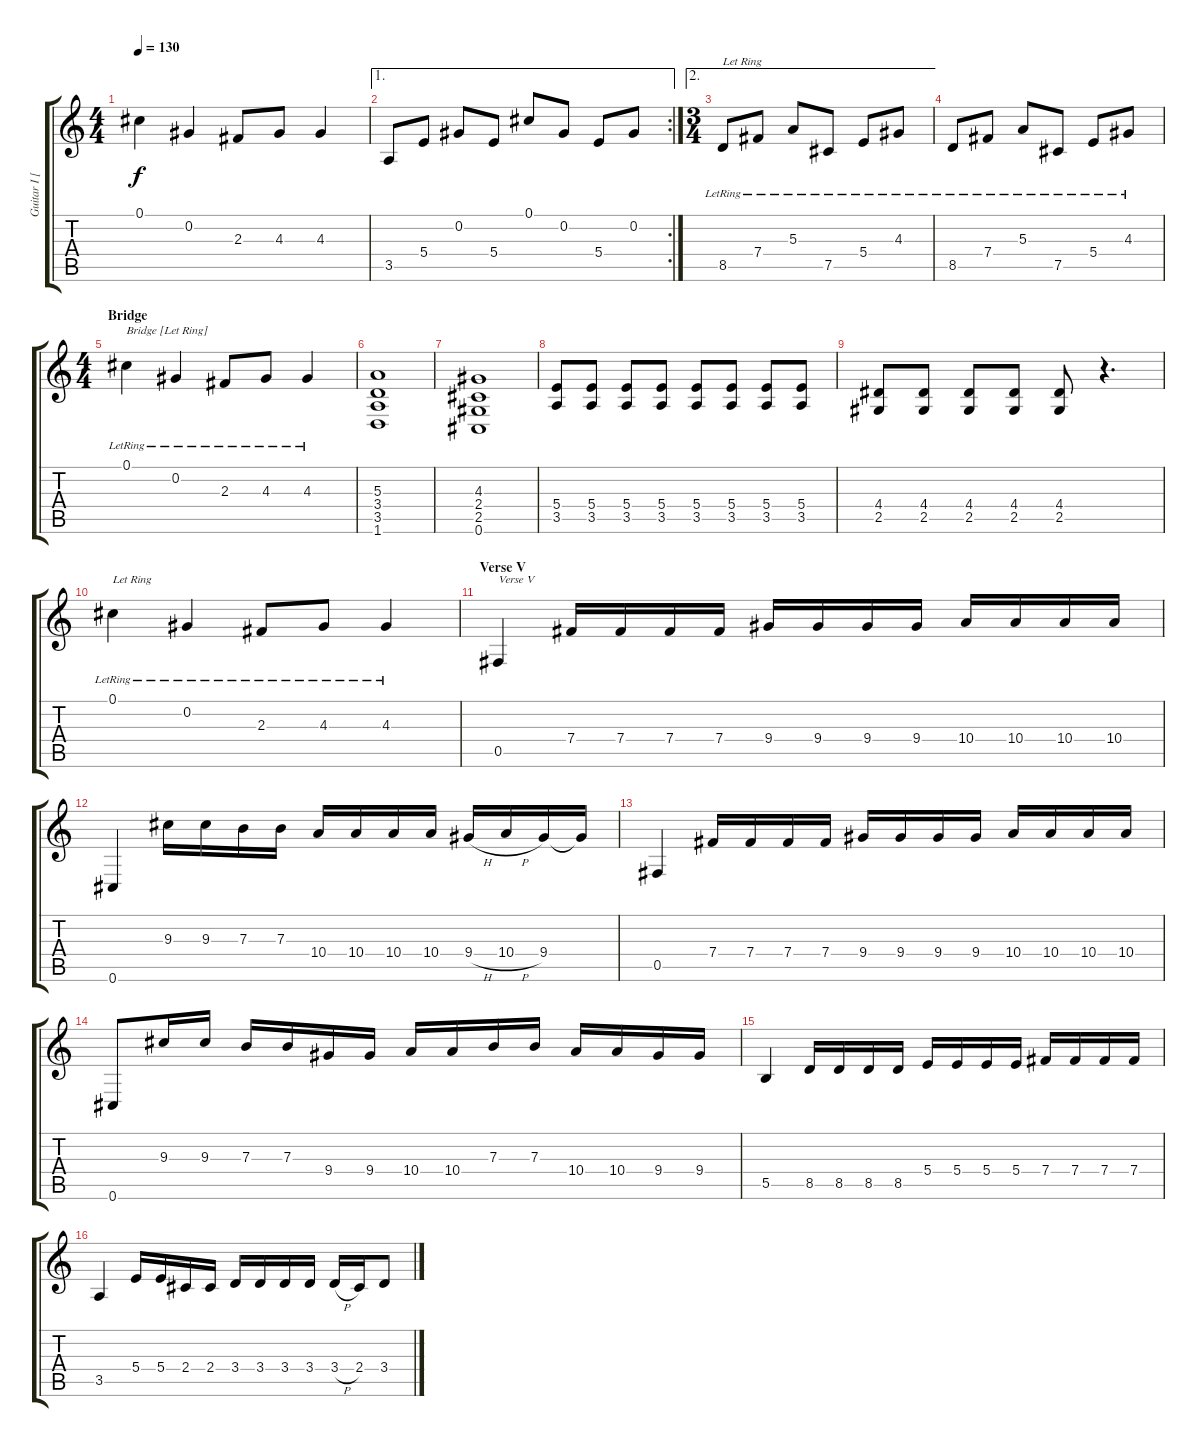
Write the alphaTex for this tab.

\track ("Guitar I [Sundin]" "Guitar I [") {instrument distortionguitar}
\staff {score tabs}
\tuning (Db4 Ab3 E3 B2 Gb2 Db2) {hide}
\ts (4 4)
\tempo 130
\clef g2
\ks c
0.1.4{dy f} 0.2.4 2.3.8 4.3.8 4.3.4 |
\ae 1
\rc 2
3.5.8 5.4.8 0.2.8 5.4.8 0.1.8 0.2.8 5.4.8 0.2.8 |
\ae 2
\ts (3 4)
8.5{lr}.8{txt "Let Ring"} 7.4{lr}.8 5.3{lr}.8 7.5{lr}.8 5.4{lr}.8 4.3{lr}.8 |
8.5{lr}.8 7.4{lr}.8 5.3{lr}.8 7.5{lr}.8 5.4{lr}.8 4.3{lr}.8 |
\ts (4 4)
\section ("" "Bridge")
0.1{lr}.4{txt "Bridge [Let Ring]"} 0.2{lr}.4 2.3{lr}.8 4.3{lr}.8 4.3{lr}.4 |
(5.3 3.4 3.5 1.6).1 |
(4.3 2.4 2.5 0.6).1 |
(5.4 3.5).8 (5.4 3.5).8 (5.4 3.5).8 (5.4 3.5).8 (5.4 3.5).8 (5.4 3.5).8 (5.4 3.5).8 (5.4 3.5).8 |
(4.4 2.5).8 (4.4 2.5).8 (4.4 2.5).8 (4.4 2.5).8 (4.4 2.5).8 r.4{d} |
0.1{lr}.4{txt "Let Ring"} 0.2{lr}.4 2.3{lr}.8 4.3{lr}.8 4.3{lr}.4 |
\section ("" "Verse V")
0.5.4{txt "Verse V"} 7.4.16 7.4.16 7.4.16 7.4.16 9.4.16 9.4.16 9.4.16 9.4.16 10.4.16 10.4.16 10.4.16 10.4.16 |
0.6.4 9.3.16 9.3.16 7.3.16 7.3.16 10.4.16 10.4.16 10.4.16 10.4.16 9.4{h}.16 10.4{h}.16 9.4.16 9.4{t}.16 |
0.5.4 7.4.16 7.4.16 7.4.16 7.4.16 9.4.16 9.4.16 9.4.16 9.4.16 10.4.16 10.4.16 10.4.16 10.4.16 |
0.6.8 9.3.16 9.3.16 7.3.16 7.3.16 9.4.16 9.4.16 10.4.16 10.4.16 7.3.16 7.3.16 10.4.16 10.4.16 9.4.16 9.4.16 |
5.5.4 8.5.16 8.5.16 8.5.16 8.5.16 5.4.16 5.4.16 5.4.16 5.4.16 7.4.16 7.4.16 7.4.16 7.4.16 |
3.5.4 5.4.16 5.4.16 2.4.16 2.4.16 3.4.16 3.4.16 3.4.16 3.4.16 3.4{h}.16 2.4.16 3.4.8
